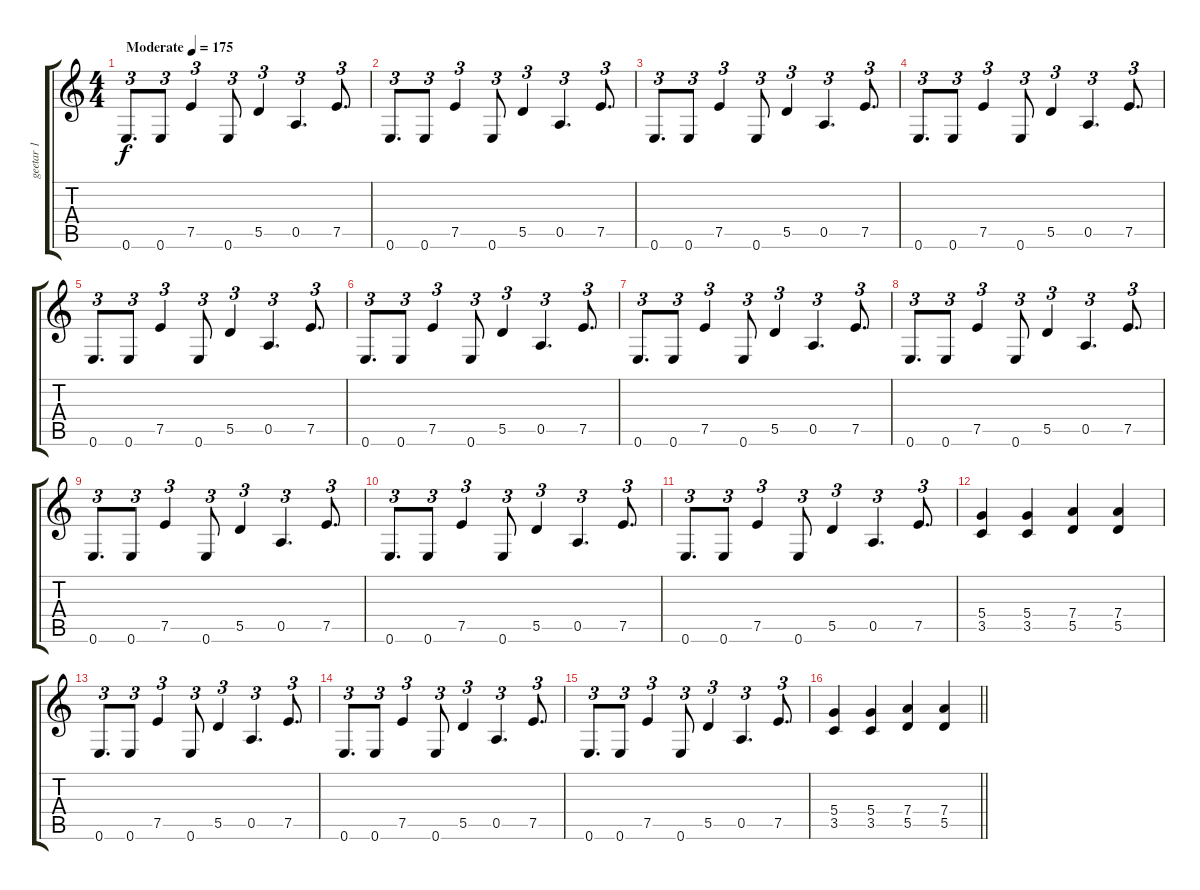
\track ("geetar 1" "geetar 1") {instrument distortionguitar}
\staff {score tabs}
\tuning (E4 B3 G3 D3 A2 E2) {hide}
\ts (4 4)
\tempo (175 "Moderate")
\clef g2
\ks c
0.6.8{d tu (3 2) dy f instrument distortionguitar} 0.6.8{tu (3 2)} 7.5.4{tu (3 2)} 0.6.8{tu (3 2)} 5.5.4{tu (3 2)} 0.5.4{d tu (3 2)} 7.5.8{d tu (3 2)} |
0.6.8{d tu (3 2)} 0.6.8{tu (3 2)} 7.5.4{tu (3 2)} 0.6.8{tu (3 2)} 5.5.4{tu (3 2)} 0.5.4{d tu (3 2)} 7.5.8{d tu (3 2)} |
0.6.8{d tu (3 2)} 0.6.8{tu (3 2)} 7.5.4{tu (3 2)} 0.6.8{tu (3 2)} 5.5.4{tu (3 2)} 0.5.4{d tu (3 2)} 7.5.8{d tu (3 2)} |
0.6.8{d tu (3 2)} 0.6.8{tu (3 2)} 7.5.4{tu (3 2)} 0.6.8{tu (3 2)} 5.5.4{tu (3 2)} 0.5.4{d tu (3 2)} 7.5.8{d tu (3 2)} |
0.6.8{d tu (3 2)} 0.6.8{tu (3 2)} 7.5.4{tu (3 2)} 0.6.8{tu (3 2)} 5.5.4{tu (3 2)} 0.5.4{d tu (3 2)} 7.5.8{d tu (3 2)} |
0.6.8{d tu (3 2)} 0.6.8{tu (3 2)} 7.5.4{tu (3 2)} 0.6.8{tu (3 2)} 5.5.4{tu (3 2)} 0.5.4{d tu (3 2)} 7.5.8{d tu (3 2)} |
0.6.8{d tu (3 2)} 0.6.8{tu (3 2)} 7.5.4{tu (3 2)} 0.6.8{tu (3 2)} 5.5.4{tu (3 2)} 0.5.4{d tu (3 2)} 7.5.8{d tu (3 2)} |
0.6.8{d tu (3 2)} 0.6.8{tu (3 2)} 7.5.4{tu (3 2)} 0.6.8{tu (3 2)} 5.5.4{tu (3 2)} 0.5.4{d tu (3 2)} 7.5.8{d tu (3 2)} |
0.6.8{d tu (3 2)} 0.6.8{tu (3 2)} 7.5.4{tu (3 2)} 0.6.8{tu (3 2)} 5.5.4{tu (3 2)} 0.5.4{d tu (3 2)} 7.5.8{d tu (3 2)} |
0.6.8{d tu (3 2)} 0.6.8{tu (3 2)} 7.5.4{tu (3 2)} 0.6.8{tu (3 2)} 5.5.4{tu (3 2)} 0.5.4{d tu (3 2)} 7.5.8{d tu (3 2)} |
0.6.8{d tu (3 2)} 0.6.8{tu (3 2)} 7.5.4{tu (3 2)} 0.6.8{tu (3 2)} 5.5.4{tu (3 2)} 0.5.4{d tu (3 2)} 7.5.8{d tu (3 2)} |
(5.4 3.5).4 (5.4 3.5).4 (7.4 5.5).4 (7.4 5.5).4 |
0.6.8{d tu (3 2)} 0.6.8{tu (3 2)} 7.5.4{tu (3 2)} 0.6.8{tu (3 2)} 5.5.4{tu (3 2)} 0.5.4{d tu (3 2)} 7.5.8{d tu (3 2)} |
0.6.8{d tu (3 2)} 0.6.8{tu (3 2)} 7.5.4{tu (3 2)} 0.6.8{tu (3 2)} 5.5.4{tu (3 2)} 0.5.4{d tu (3 2)} 7.5.8{d tu (3 2)} |
0.6.8{d tu (3 2)} 0.6.8{tu (3 2)} 7.5.4{tu (3 2)} 0.6.8{tu (3 2)} 5.5.4{tu (3 2)} 0.5.4{d tu (3 2)} 7.5.8{d tu (3 2)} |
\barLineRight lightlight
(5.4 3.5).4 (5.4 3.5).4 (7.4 5.5).4 (7.4 5.5).4
